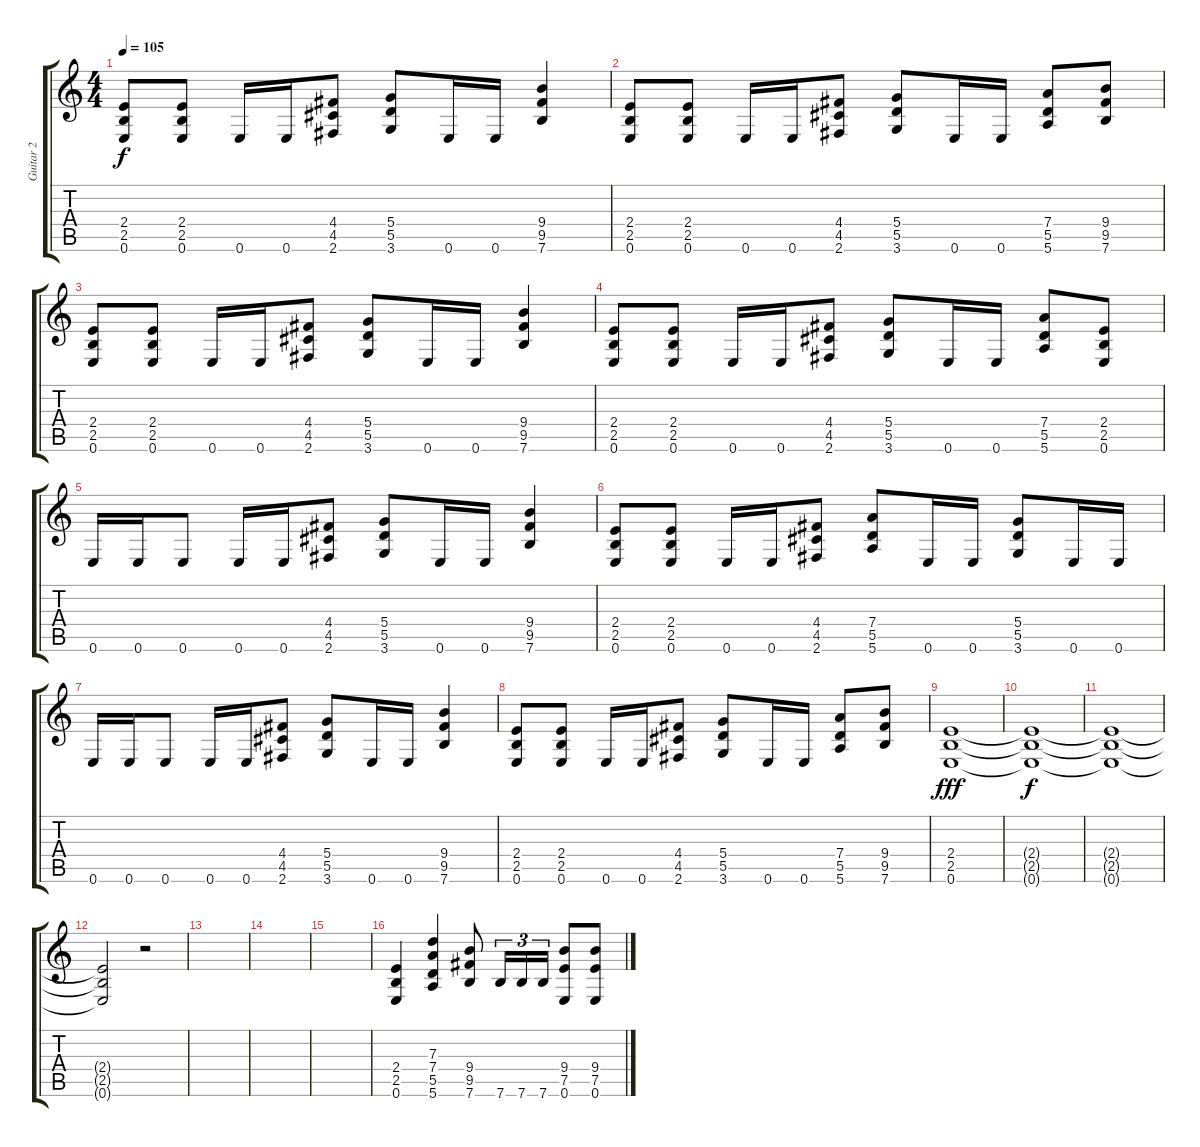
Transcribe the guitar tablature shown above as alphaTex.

\track ("Guitar 2" "Guitar 2") {instrument distortionguitar}
\staff {score tabs}
\tuning (E4 B3 G3 D3 A2 E2) {hide}
\ts (4 4)
\tempo 105
\clef g2
\ks c
(2.4 2.5 0.6).8{dy f} (2.4 2.5 0.6).8 0.6.16 0.6.16 (4.4 4.5 2.6).8 (5.4 5.5 3.6).8 0.6.16 0.6.16 (9.4 9.5 7.6).4 |
(2.4 2.5 0.6).8 (2.4 2.5 0.6).8 0.6.16 0.6.16 (4.4 4.5 2.6).8 (5.4 5.5 3.6).8 0.6.16 0.6.16 (7.4 5.5 5.6).8 (9.4 9.5 7.6).8 |
(2.4 2.5 0.6).8 (2.4 2.5 0.6).8 0.6.16 0.6.16 (4.4 4.5 2.6).8 (5.4 5.5 3.6).8 0.6.16 0.6.16 (9.4 9.5 7.6).4 |
(2.4 2.5 0.6).8 (2.4 2.5 0.6).8 0.6.16 0.6.16 (4.4 4.5 2.6).8 (5.4 5.5 3.6).8 0.6.16 0.6.16 (7.4 5.5 5.6).8 (2.4 2.5 0.6).8 |
0.6.16 0.6.16 0.6.8 0.6.16 0.6.16 (4.4 4.5 2.6).8 (5.4 5.5 3.6).8 0.6.16 0.6.16 (9.4 9.5 7.6).4 |
(2.4 2.5 0.6).8 (2.4 2.5 0.6).8 0.6.16 0.6.16 (4.4 4.5 2.6).8 (7.4 5.5 5.6).8 0.6.16 0.6.16 (5.4 5.5 3.6).8 0.6.16 0.6.16 |
0.6.16 0.6.16 0.6.8 0.6.16 0.6.16 (4.4 4.5 2.6).8 (5.4 5.5 3.6).8 0.6.16 0.6.16 (9.4 9.5 7.6).4 |
(2.4 2.5 0.6).8 (2.4 2.5 0.6).8 0.6.16 0.6.16 (4.4 4.5 2.6).8 (5.4 5.5 3.6).8 0.6.16 0.6.16 (7.4 5.5 5.6).8 (9.4 9.5 7.6).8 |
(2.4 2.5 0.6).1{dy fff volume 5} |
(2.4{t} 2.5{t} 0.6{t}).1{dy f} |
(2.4{t} 2.5{t} 0.6{t}).1 |
(2.4{t} 2.5{t} 0.6{t}).2 r.2 |
|
|
|
(2.4 2.5 0.6).4{volume 13} (7.3 7.4 5.5 5.6).4 (9.4 9.5 7.6).8 7.6.16{tu (3 2)} 7.6.16{tu (3 2)} 7.6.16{tu (3 2)} (9.4 7.5 0.6).8 (9.4 7.5 0.6).8
